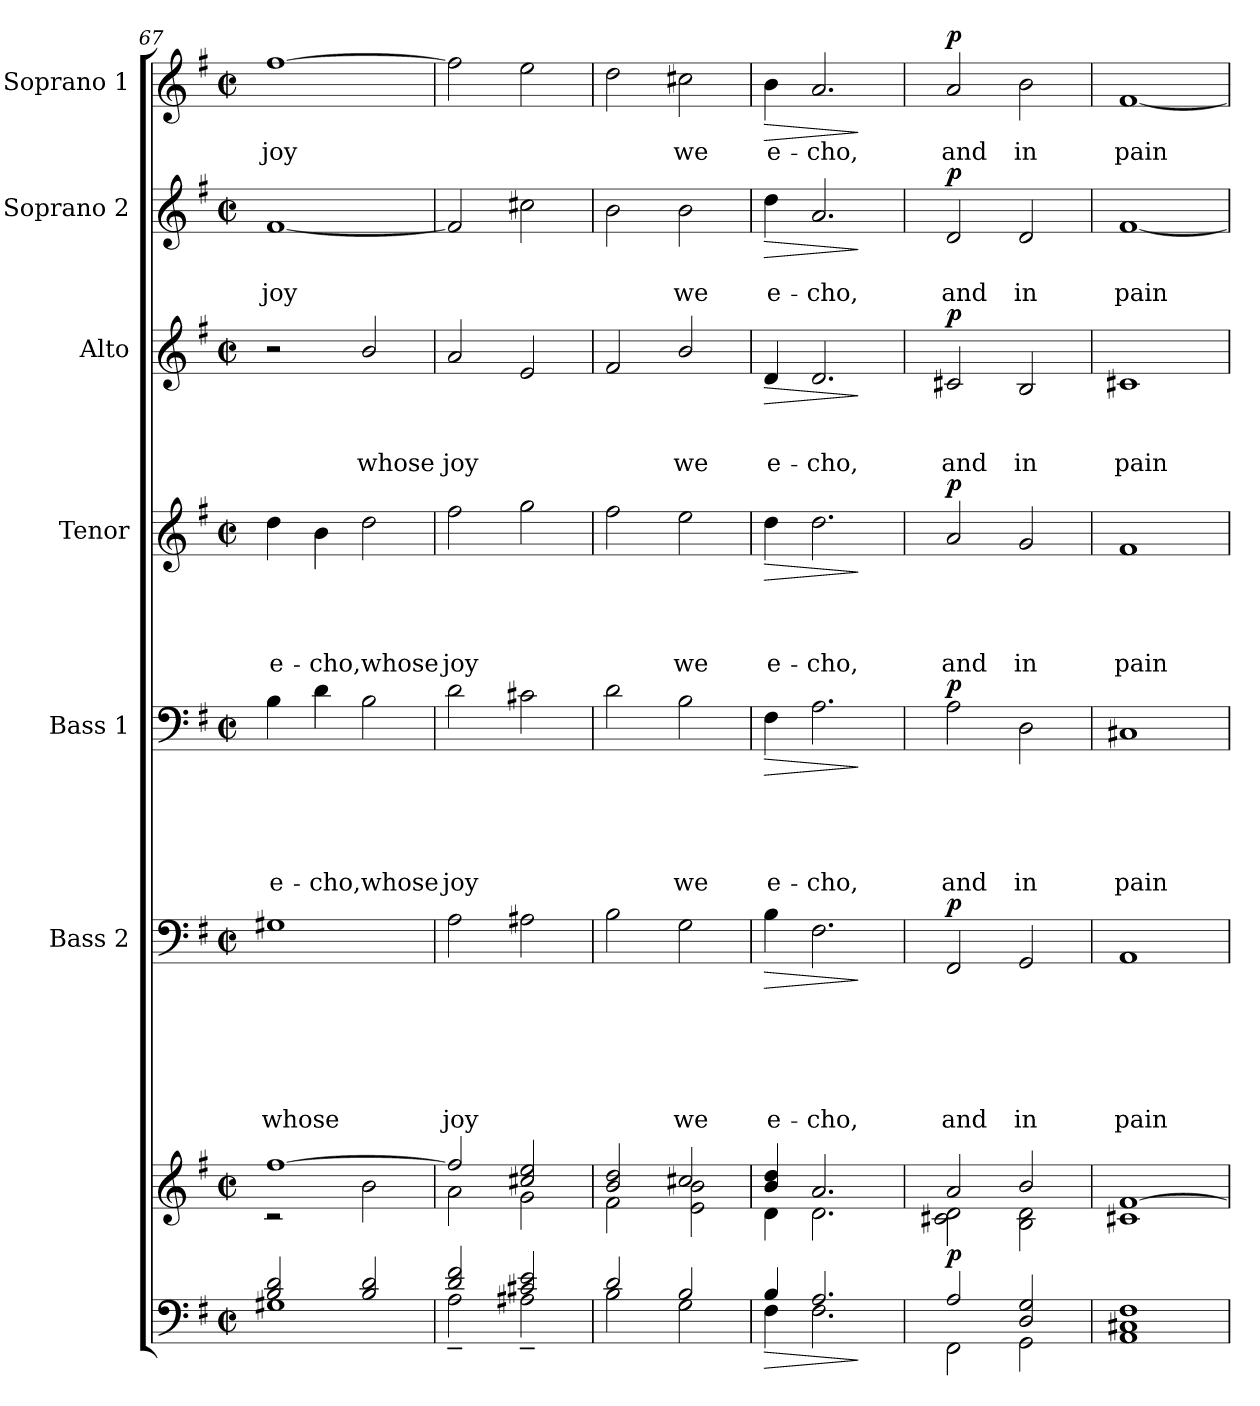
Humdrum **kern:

**kern	**dynam	**kern	**dynam	**kern	**text	**text	**text	**text	**text	**text	**dynam	**kern	**text	**text	**text	**text	**text	**dynam	**kern	**text	**text	**text	**text	**dynam	**kern	**text	**text	**text	**dynam	**kern	**text	**text	**dynam	**kern	**text	**dynam
*part8	*part8	*part7	*part7	*part6	*part6	*part6	*part6	*part6	*part6	*part6	*part6	*part5	*part5	*part5	*part5	*part5	*part5	*part5	*part4	*part4	*part4	*part4	*part4	*part4	*part3	*part3	*part3	*part3	*part3	*part2	*part2	*part2	*part2	*part1	*part1	*part1
*staff8	*staff8	*staff7	*staff7	*staff6	*staff6	*staff6	*staff6	*staff6	*staff6	*staff6	*staff6	*staff5	*staff5	*staff5	*staff5	*staff5	*staff5	*staff5	*staff4	*staff4	*staff4	*staff4	*staff4	*staff4	*staff3	*staff3	*staff3	*staff3	*staff3	*staff2	*staff2	*staff2	*staff2	*staff1	*staff1	*staff1
*	*	*	*	*I"Bass 2	*	*	*	*	*	*	*	*I"Bass 1	*	*	*	*	*	*	*I"Tenor	*	*	*	*	*	*I"Alto	*	*	*	*	*I"Soprano 2	*	*	*	*I"Soprano 1	*	*
*	*	*	*	*I'B.	*	*	*	*	*	*	*	*I'B.	*	*	*	*	*	*	*I'T.	*	*	*	*	*	*I'A.	*	*	*	*	*I'S.	*	*	*	*I'S.	*	*
*clefF4	*	*clefG2	*	*clefF4	*	*	*	*	*	*	*	*clefF4	*	*	*	*	*	*	*clefG2	*	*	*	*	*	*clefG2	*	*	*	*	*clefG2	*	*	*	*clefG2	*	*
*k[f#]	*	*k[f#]	*	*k[f#]	*	*	*	*	*	*	*	*k[f#]	*	*	*	*	*	*	*k[f#]	*	*	*	*	*	*k[f#]	*	*	*	*	*k[f#]	*	*	*	*k[f#]	*	*
*G:	*	*G:	*	*G:	*	*	*	*	*	*	*	*G:	*	*	*	*	*	*	*G:	*	*	*	*	*	*G:	*	*	*	*	*G:	*	*	*	*G:	*	*
*M2/2	*	*M2/2	*	*M2/2	*	*	*	*	*	*	*	*M2/2	*	*	*	*	*	*	*M2/2	*	*	*	*	*	*M2/2	*	*	*	*	*M2/2	*	*	*	*M2/2	*	*
*met(c|)	*	*met(c|)	*	*met(c|)	*	*	*	*	*	*	*	*met(c|)	*	*	*	*	*	*	*met(c|)	*	*	*	*	*	*met(c|)	*	*	*	*	*met(c|)	*	*	*	*met(c|)	*	*
=67	=67	=67	=67	=67	=67	=67	=67	=67	=67	=67	=67	=67	=67	=67	=67	=67	=67	=67	=67	=67	=67	=67	=67	=67	=67	=67	=67	=67	=67	=67	=67	=67	=67	=67	=67	=67
*^	*	*^	*	*	*	*	*	*	*	*	*	*	*	*	*	*	*	*	*	*	*	*	*	*	*	*	*	*	*	*	*	*	*	*	*	*
!	!	!	!	!	!	!	!	!	!	!	!	!LO:LY:b	!	!	!	!	!	!	!LO:LY:b	!	!	!	!	!	!LO:LY:b	!	!	!	!	!	!	!	!	!LO:LY:b	!	!	!LO:LY:b	!
2B/ 2d/	1G#X	.	[>1ff#	2rc	.	1G#X	.	.	.	.	.	whose	.	4B\	.	.	.	.	e-	.	4dd\	.	.	.	e-	.	2r	.	.	.	.	[<1f#	.	joy	.	[>1ff#	joy	.
!	!	!	!	!	!	!	!	!	!	!	!	!	!	!	!	!	!	!	!LO:LY:b	!	!	!	!	!	!LO:LY:b	!	!	!	!	!	!	!	!	!	!	!	!	!
.	.	.	.	.	.	.	.	.	.	.	.	.	.	4d\	.	.	.	.	-cho,whose	.	4b\	.	.	.	-cho,whose	.	.	.	.	.	.	.	.	.	.	.	.	.
!	!	!	!	!	!	!	!	!	!	!	!	!	!	!	!	!	!	!	!	!	!	!	!	!	!	!	!	!	!	!LO:LY:b	!	!	!	!	!	!	!	!
2B/ 2d/	.	.	.	2b\	.	.	.	.	.	.	.	.	.	2B\	.	.	.	.	.	.	2dd\	.	.	.	.	.	2b/	.	.	whose	.	.	.	.	.	.	.	.
=68	=68	=68	=68	=68	=68	=68	=68	=68	=68	=68	=68	=68	=68	=68	=68	=68	=68	=68	=68	=68	=68	=68	=68	=68	=68	=68	=68	=68	=68	=68	=68	=68	=68	=68	=68	=68	=68	=68
!	!	!	!	!	!	!	!	!	!	!	!	!LO:LY:b	!	!	!	!	!	!	!LO:LY:b	!	!	!	!	!	!LO:LY:b	!	!	!	!	!LO:LY:b	!	!	!	!	!	!	!	!
2d/ 2f#/	2A~>\	.	2ff#/]	2a\	.	2A\	.	.	.	.	.	joy	.	2d\	.	.	.	.	joy	.	2ff#\	.	.	.	joy	.	2a/	.	.	joy	.	2f#/]	.	.	.	2ff#\]	.	.
2c#X/ 2e/	2A#X~>\	.	2cc#X/ 2ee/	2g\	.	2A#X\	.	.	.	.	.	.	.	2c#X\	.	.	.	.	.	.	2gg\	.	.	.	.	.	2e/	.	.	.	.	2cc#X\	.	.	.	2ee\	.	.
=69	=69	=69	=69	=69	=69	=69	=69	=69	=69	=69	=69	=69	=69	=69	=69	=69	=69	=69	=69	=69	=69	=69	=69	=69	=69	=69	=69	=69	=69	=69	=69	=69	=69	=69	=69	=69	=69	=69
2d/	2B\	.	2b/ 2dd/	2f#\	.	2B\	.	.	.	.	.	.	.	2d\	.	.	.	.	.	.	2ff#\	.	.	.	.	.	2f#/	.	.	.	.	2b\	.	.	.	2dd\	.	.
!	!	!	!	!	!	!	!	!	!	!	!	!LO:LY:b	!	!	!	!	!	!	!LO:LY:b	!	!	!	!	!	!LO:LY:b	!	!	!	!	!LO:LY:b	!	!	!	!LO:LY:b	!	!	!LO:LY:b	!
2B/	2G\	.	2cc#X/	2e\ 2b\	.	2G\	.	.	.	.	.	we	.	2B\	.	.	.	.	we	.	2ee\	.	.	.	we	.	2b/	.	.	we	.	2b\	.	we	.	2cc#X\	we	.
=70	=70	=70	=70	=70	=70	=70	=70	=70	=70	=70	=70	=70	=70	=70	=70	=70	=70	=70	=70	=70	=70	=70	=70	=70	=70	=70	=70	=70	=70	=70	=70	=70	=70	=70	=70	=70	=70	=70
!	!	!LO:HP:b	!	!	!	!	!	!	!	!	!	!LO:LY:b	!LO:HP:b	!	!	!	!	!	!LO:LY:b	!LO:HP:b	!	!	!	!	!LO:LY:b	!LO:HP:b	!	!	!	!LO:LY:b	!LO:HP:b	!	!	!LO:LY:b	!LO:HP:b	!	!LO:LY:b	!LO:HP:b
4B/	4F#\	>	4b/ 4dd/	4d\	.	4B\	.	.	.	.	.	e-	>	4F#\	.	.	.	.	e-	>	4dd\	.	.	.	e-	>	4d/	.	.	e-	>	4dd\	.	e-	>	4b\	e-	>
!	!	!	!	!	!	!	!	!	!	!	!	!LO:LY:b	!	!	!	!	!	!	!LO:LY:b	!	!	!	!	!	!LO:LY:b	!	!	!	!	!LO:LY:b	!	!	!	!LO:LY:b	!	!	!LO:LY:b	!
2.A/	2.F#\	.	2.a/	2.d\	.	2.F#\	.	.	.	.	.	-cho,	.	2.A\	.	.	.	.	-cho,	.	2.dd\	.	.	.	-cho,	.	2.d/	.	.	-cho,	.	2.a/	.	-cho,	.	2.a/	-cho,	.
*v	*v	*	*	*	*	*	*	*	*	*	*	*	*	*	*	*	*	*	*	*	*	*	*	*	*	*	*	*	*	*	*	*	*	*	*	*	*	*
*	*	*v	*v	*	*	*	*	*	*	*	*	*	*	*	*	*	*	*	*	*	*	*	*	*	*	*	*	*	*	*	*	*	*	*	*	*	*
.	]	.	.	.	.	.	.	.	.	.	]	.	.	.	.	.	.	]	.	.	.	.	.	]	.	.	.	.	]	.	.	.	]	.	.	]
=71	=71	=71	=71	=71	=71	=71	=71	=71	=71	=71	=71	=71	=71	=71	=71	=71	=71	=71	=71	=71	=71	=71	=71	=71	=71	=71	=71	=71	=71	=71	=71	=71	=71	=71	=71	=71
*^	*	*^	*	*	*	*	*	*	*	*	*	*	*	*	*	*	*	*	*	*	*	*	*	*	*	*	*	*	*	*	*	*	*	*	*	*
!	!	!	!	!	!LO:DY:b	!	!	!	!	!	!	!LO:LY:b	!LO:DY:a	!	!	!	!	!	!LO:LY:b	!LO:DY:a	!	!	!	!	!LO:LY:b	!LO:DY:a	!	!	!	!LO:LY:b	!LO:DY:a	!	!	!LO:LY:b	!LO:DY:a	!	!LO:LY:b	!LO:DY:a
2A/	2FF#\	.	2a/	2c#X\ 2d\	p	2FF#/	.	.	.	.	.	and	p	2A\	.	.	.	.	and	p	2a/	.	.	.	and	p	2c#X/	.	.	and	p	2d/	.	and	p	2a/	and	p
!	!	!	!	!	!	!	!	!	!	!	!	!LO:LY:b	!	!	!	!	!	!	!LO:LY:b	!	!	!	!	!	!LO:LY:b	!	!	!	!	!LO:LY:b	!	!	!	!LO:LY:b	!	!	!LO:LY:b	!
2D/ 2G/	2GG\	.	2b/	2B\ 2d\	.	2GG/	.	.	.	.	.	in	.	2D\	.	.	.	.	in	.	2g/	.	.	.	in	.	2B/	.	.	in	.	2d/	.	in	.	2b\	in	.
=72	=72	=72	=72	=72	=72	=72	=72	=72	=72	=72	=72	=72	=72	=72	=72	=72	=72	=72	=72	=72	=72	=72	=72	=72	=72	=72	=72	=72	=72	=72	=72	=72	=72	=72	=72	=72	=72	=72
!	!	!	!	!	!	!	!	!	!	!	!	!LO:LY:b	!	!	!	!	!	!	!LO:LY:b	!	!	!	!	!	!LO:LY:b	!	!	!	!	!LO:LY:b	!	!	!	!LO:LY:b	!	!	!LO:LY:b	!
*v	*v	*	*	*	*	*	*	*	*	*	*	*	*	*	*	*	*	*	*	*	*	*	*	*	*	*	*	*	*	*	*	*	*	*	*	*	*	*
*	*	*v	*v	*	*	*	*	*	*	*	*	*	*	*	*	*	*	*	*	*	*	*	*	*	*	*	*	*	*	*	*	*	*	*	*	*	*
1AA 1C#X 1F#	.	1c#X [>1f#	.	1AA	.	.	.	.	.	pain	.	1C#X	.	.	.	.	pain	.	1f#	.	.	.	pain	.	1c#X	.	.	pain	.	[<1f#	.	pain	.	[<1f#	pain	.
=	=	=	=	=	=	=	=	=	=	=	=	=	=	=	=	=	=	=	=	=	=	=	=	=	=	=	=	=	=	=	=	=	=	=	=	=
*-	*-	*-	*-	*-	*-	*-	*-	*-	*-	*-	*-	*-	*-	*-	*-	*-	*-	*-	*-	*-	*-	*-	*-	*-	*-	*-	*-	*-	*-	*-	*-	*-	*-	*-	*-	*-
